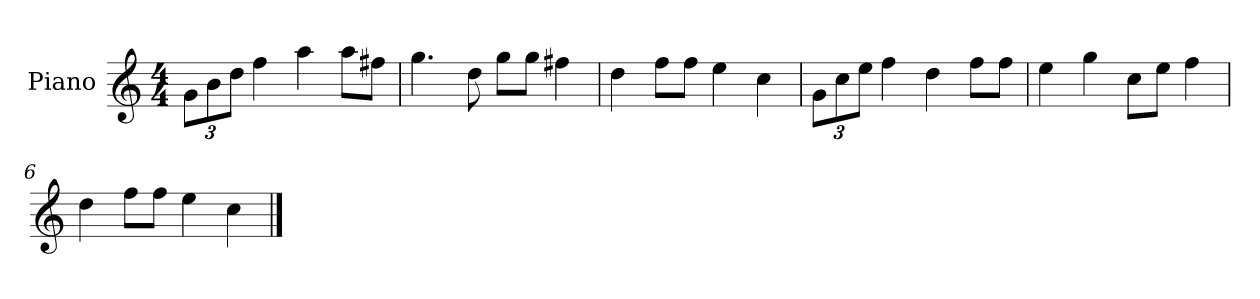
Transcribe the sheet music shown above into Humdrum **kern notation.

**kern
*part1
*staff1
*I"Piano
*I'P-no
*clefG2
*k[]
*M4/4
*MM90
*Xbrackettup
=1
12g\L
12b\
12dd\J
4ff\
4aa\
8aa\L
8ff#X\J
=2
4.gg\
8dd\
8gg\L
8gg\J
4ff#X\
=3
4dd\
8ff\L
8ff\J
4ee\
4cc\
=4
12g\L
12cc\
12ee\J
4ff\
4dd\
8ff\L
8ff\J
=5
4ee\
4gg\
8cc\L
8ee\J
4ff\
=6
4dd\
8ff\L
8ff\J
4ee\
4cc\
==
*-
